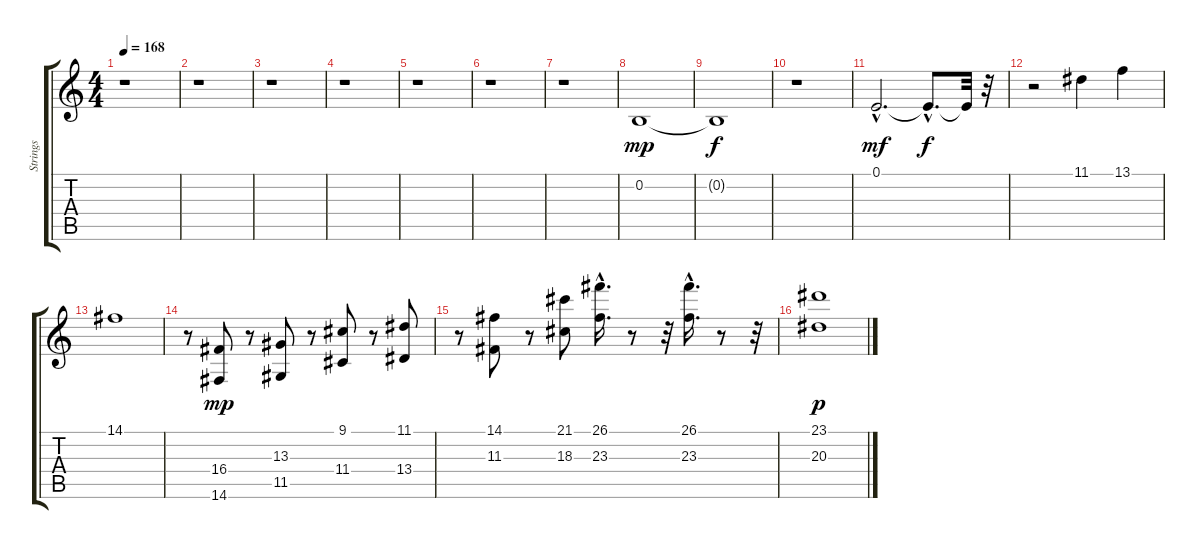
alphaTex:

\track ("Strings" "Strings") {instrument stringensemble2}
\staff {score tabs}
\tuning (E4 B3 G3 D3 A2 E2) {hide}
\ts (4 4)
\tempo 168
\clef g2
\ks c
r.1{dy f} |
r.1 |
r.1 |
r.1 |
r.1 |
r.1 |
r.1 |
0.2.1{dy mp} |
0.2{t}.1{dy f} |
r.1 |
0.1{hac}.2{d dy mf} 0.1{hac t}.8{d dy f} 0.1{t}.32 r.32 |
r.2 11.1.4 13.1.4 |
14.1.1 |
r.8 (16.4 14.6).8{dy mp} r.8 (13.3 11.5).8 r.8 (9.1 11.4).8 r.8 (11.1 13.4).8 |
r.8 (14.1 11.3).8 r.8 (21.1 18.3).8 (26.1{hac} 23.3{hac}).16{d} r.8 r.32 (26.1{hac} 23.3{hac}).16{d} r.8 r.32 |
(23.1 20.3).1{dy p}
